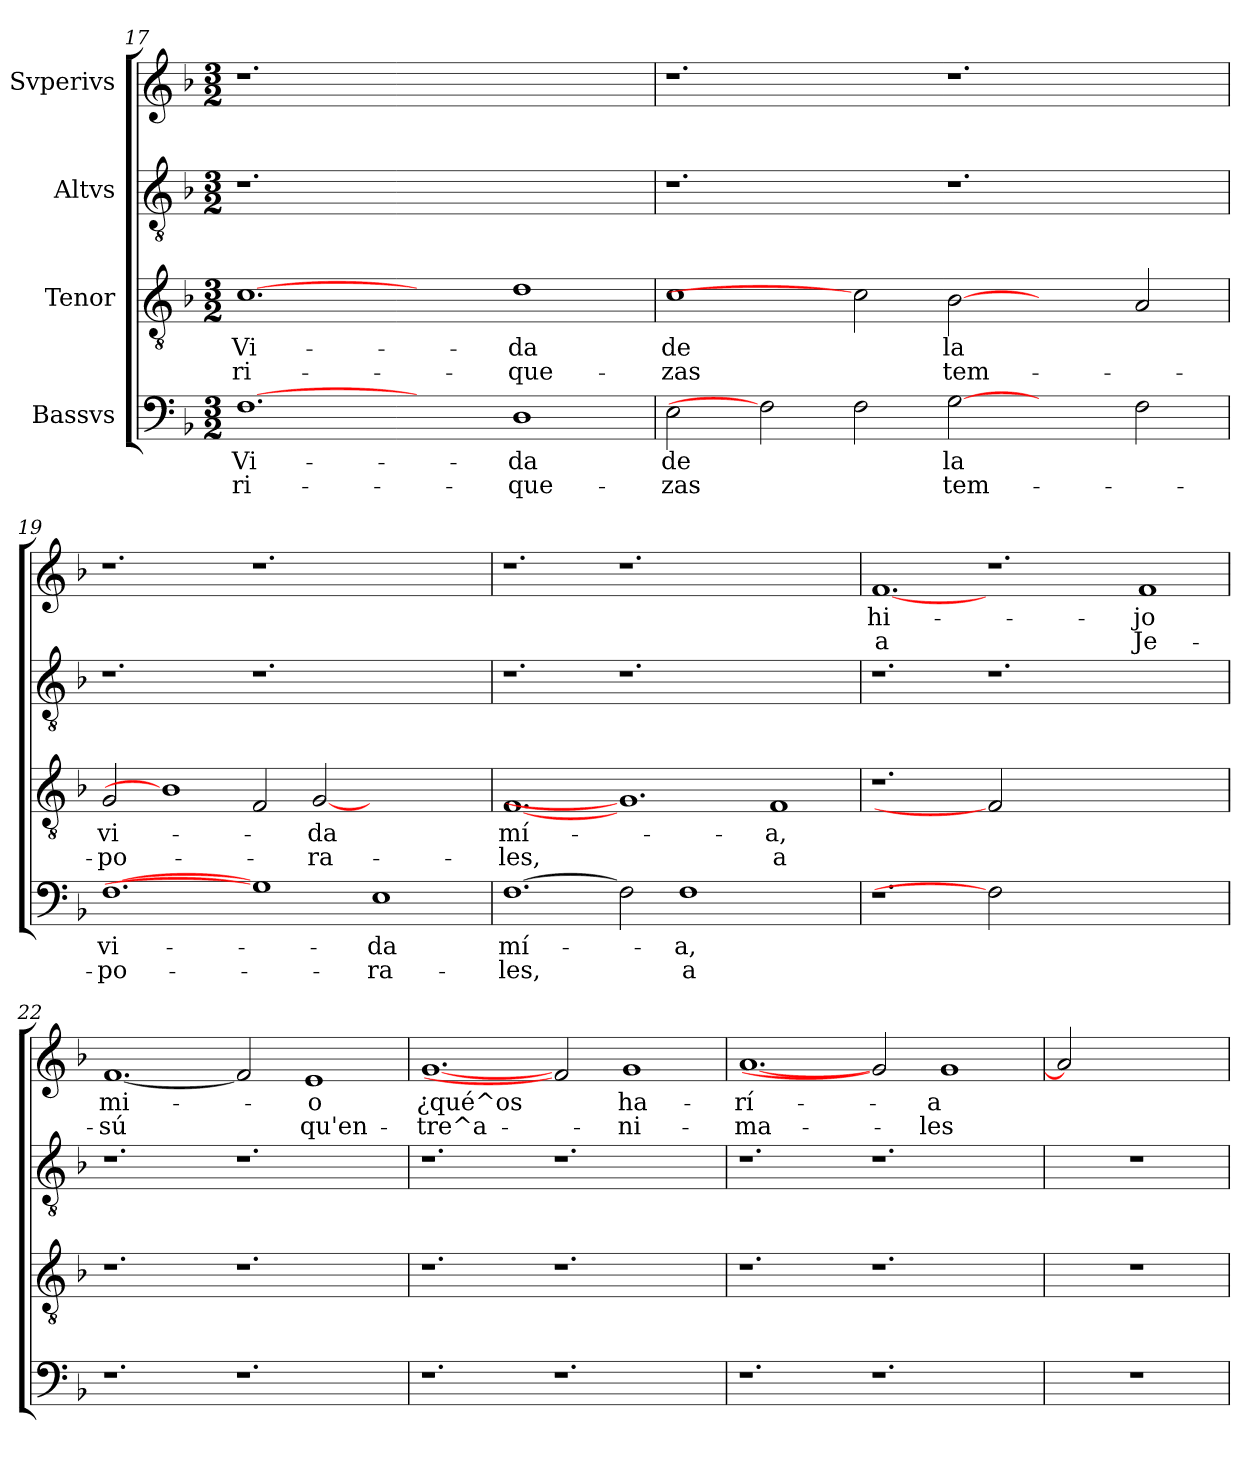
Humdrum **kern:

**kern	**text	**text	**kern	**text	**text	**kern	**kern	**text	**text
*part4	*part4	*part4	*part3	*part3	*part3	*part2	*part1	*part1	*part1
*staff4	*staff4	*staff4	*staff3	*staff3	*staff3	*staff2	*staff1	*staff1	*staff1
*I"Bassvs	*	*	*I"Tenor	*	*	*I"Altvs	*I"Svperivs	*	*
*clefF4	*	*	*clefGv2	*	*	*clefGv2	*clefG2	*	*
*k[b-]	*	*	*k[b-]	*	*	*k[b-]	*k[b-]	*	*
*F:	*	*	*F:	*	*	*F:	*F:	*	*
*M3/2	*	*	*M3/2	*	*	*M3/2	*M3/2	*	*
=17	=17	=17	=17	=17	=17	=17	=17	=17	=17
!	!LO:LY:b	!LO:LY:b	!	!LO:LY:b	!LO:LY:b	!	!	!	!
[1.F	Vi-	ri-	[1.c	Vi-	ri-	1.r	1.r	.	.
2ryy	.	.	2ryy	.	.	1.ryy	1.ryy	.	.
!	!LO:LY:b	!LO:LY:b	!	!LO:LY:b	!LO:LY:b	!	!	!	!
1D	-da	-que-	1d	-da	-que-	.	.	.	.
=18	=18	=18	=18	=18	=18	=18	=18	=18	=18
!	!LO:LY:b	!LO:LY:b	!	!LO:LY:b	!LO:LY:b	!	!	!	!
2E\	de	-zas	1c	de	-zas	1.r	1.r	.	.
2F]	.	.	.	.	.	.	.	.	.
2F\	.	.	2c]	.	.	.	.	.	.
!	!LO:LY:b	!LO:LY:b	!	!LO:LY:b	!LO:LY:b	!	!	!	!
[2G	la	tem-	[2B-	la	tem-	1.r	1.r	.	.
2ryy	.	.	2ryy	.	.	.	.	.	.
2F\	.	.	2A/	.	.	.	.	.	.
=19	=19	=19	=19	=19	=19	=19	=19	=19	=19
!	!LO:LY:b	!LO:LY:b	!	!LO:LY:b	!LO:LY:b	!	!	!	!
[1.F	vi-	-po-	2G/	vi-	-po-	1.r	1.r	.	.
.	.	.	1B-]	.	.	.	.	.	.
1G]	.	.	2F/	.	.	1.r	1.r	.	.
!	!	!	!	!LO:LY:b	!LO:LY:b	!	!	!	!
.	.	.	[2G	-da	-ra-	.	.	.	.
!	!LO:LY:b	!LO:LY:b	!	!	!	!	!	!	!
1E	-da	-ra-	1ryy	.	.	.	.	.	.
.	.	.	.	.	.	2ryy	2ryy	.	.
=20	=20	=20	=20	=20	=20	=20	=20	=20	=20
!	!LO:LY:b	!LO:LY:b	!	!LO:LY:b	!LO:LY:b	!	!	!	!
[1.F	mí-	-les,	[1.F	mí-	-les,	1.r	1.r	.	.
2F]	.	.	1.G]	.	.	1.r	1.r	.	.
!	!LO:LY:b	!LO:LY:b	!	!	!	!	!	!	!
1F	-a,	a	.	.	.	.	.	.	.
!	!	!	!	!LO:LY:b	!LO:LY:b	!	!	!	!
1ryy	.	.	1F	-a,	a	1ryy	1ryy	.	.
=21	=21	=21	=21	=21	=21	=21	=21	=21	=21
!	!	!	!	!	!	!	!	!LO:LY:b	!LO:LY:b
1.r	.	.	1.r	.	.	1.r	[1.f	hi-	a
2F]	.	.	2F]	.	.	1.r	1.r	.	.
0ryy	.	.	0ryy	.	.	.	.	.	.
!	!	!	!	!	!	!	!	!LO:LY:b	!LO:LY:b
.	.	.	.	.	.	1ryy	1f	-jo	Je-
!!LO:LB:g=z
=22	=22	=22	=22	=22	=22	=22	=22	=22	=22
!	!	!	!	!	!	!	!	!LO:LY:b	!LO:LY:b
1.r	.	.	1.r	.	.	1.r	[1.f	mi-	-sú
1.r	.	.	1.r	.	.	1.r	2f]	.	.
!	!	!	!	!	!	!	!	!LO:LY:b	!LO:LY:b
.	.	.	.	.	.	.	1e	-o	qu'en-
=23	=23	=23	=23	=23	=23	=23	=23	=23	=23
!	!	!	!	!	!	!	!	!LO:LY:b	!LO:LY:b
1.r	.	.	1.r	.	.	1.r	[1.g	¿qué^os	-tre^a-
1.r	.	.	1.r	.	.	1.r	2f]	.	.
!	!	!	!	!	!	!	!	!LO:LY:b	!LO:LY:b
.	.	.	.	.	.	.	1g	ha-	-ni-
=24	=24	=24	=24	=24	=24	=24	=24	=24	=24
!	!	!	!	!	!	!	!	!LO:LY:b	!LO:LY:b
1.r	.	.	1.r	.	.	1.r	[1.a	-rí-	-ma-
1.r	.	.	1.r	.	.	1.r	2g]	.	.
!	!	!	!	!	!	!	!	!LO:LY:b	!LO:LY:b
.	.	.	.	.	.	.	1g	-a	-les
=25	=25	=25	=25	=25	=25	=25	=25	=25	=25
1.r	.	.	1.r	.	.	1.r	2a]	.	.
.	.	.	.	.	.	.	1ryy	.	.
=	=	=	=	=	=	=	=	=	=
*-	*-	*-	*-	*-	*-	*-	*-	*-	*-
